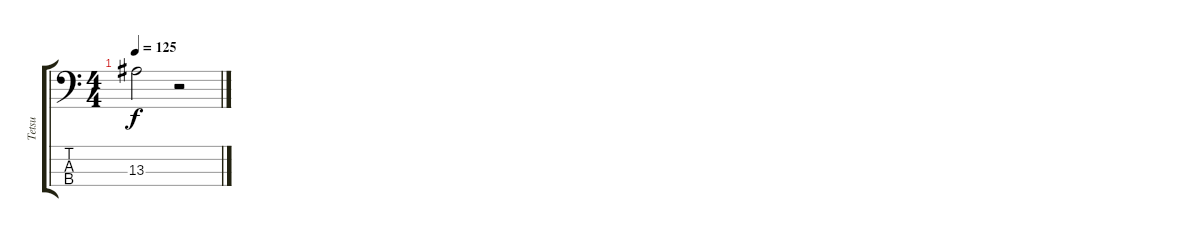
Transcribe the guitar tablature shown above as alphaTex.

\track ("Tetsu" "Tetsu") {instrument electricbasspick}
\staff {score tabs}
\tuning (G2 D2 A1 E1) {hide}
\ts (4 4)
\tempo 125
\clef f4
\ks c
13.3{t}.2{dy f} r.2
